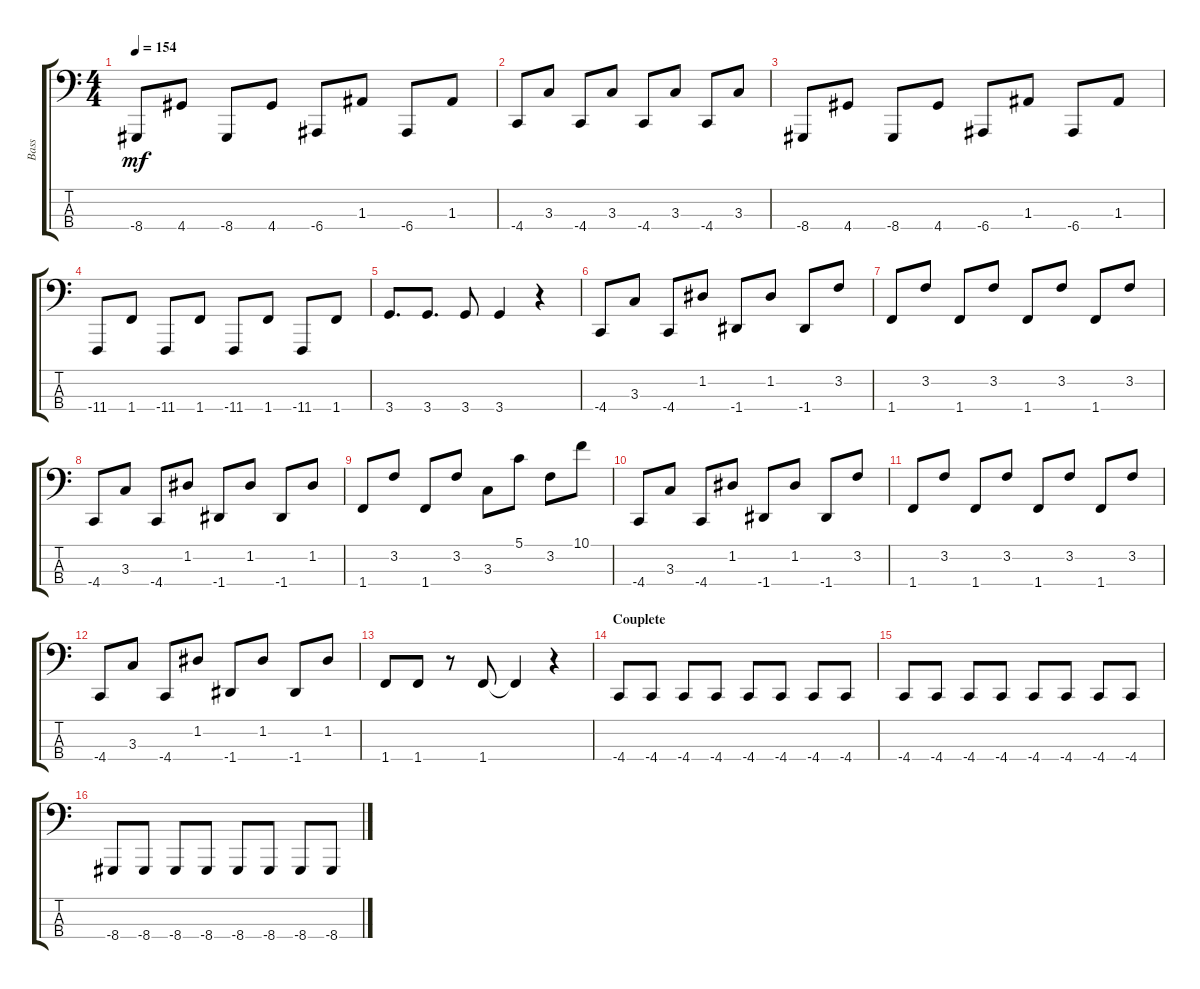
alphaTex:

\track ("Bass" "Bass") {instrument electricbassfinger}
\staff {score tabs}
\tuning (G2 D2 A1 E1) {hide}
\ts (4 4)
\tempo 154
\clef f4
\ks c
-8.4.8{dy mf} 4.4.8 -8.4.8 4.4.8 -6.4.8 1.3.8 -6.4.8 1.3.8 |
-4.4.8 3.3.8 -4.4.8 3.3.8 -4.4.8 3.3.8 -4.4.8 3.3.8 |
-8.4.8 4.4.8 -8.4.8 4.4.8 -6.4.8 1.3.8 -6.4.8 1.3.8 |
-11.4.8 1.4.8 -11.4.8 1.4.8 -11.4.8 1.4.8 -11.4.8 1.4.8 |
3.4.8{d} 3.4.8{d} 3.4.8 3.4.4 r.4 |
-4.4.8 3.3.8 -4.4.8 1.2.8 -1.4.8 1.2.8 -1.4.8 3.2.8 |
1.4.8 3.2.8 1.4.8 3.2.8 1.4.8 3.2.8 1.4.8 3.2.8 |
-4.4.8 3.3.8 -4.4.8 1.2.8 -1.4.8 1.2.8 -1.4.8 1.2.8 |
1.4.8 3.2.8 1.4.8 3.2.8 3.3.8 5.1.8 3.2.8 10.1.8 |
-4.4.8 3.3.8 -4.4.8 1.2.8 -1.4.8 1.2.8 -1.4.8 3.2.8 |
1.4.8 3.2.8 1.4.8 3.2.8 1.4.8 3.2.8 1.4.8 3.2.8 |
-4.4.8 3.3.8 -4.4.8 1.2.8 -1.4.8 1.2.8 -1.4.8 1.2.8 |
1.4.8 1.4.8 r.8 1.4.8 1.4{t}.4 r.4 |
\section ("" "Couplete")
-4.4.8 -4.4.8 -4.4.8 -4.4.8 -4.4.8 -4.4.8 -4.4.8 -4.4.8 |
-4.4.8 -4.4.8 -4.4.8 -4.4.8 -4.4.8 -4.4.8 -4.4.8 -4.4.8 |
-8.4.8 -8.4.8 -8.4.8 -8.4.8 -8.4.8 -8.4.8 -8.4.8 -8.4.8
